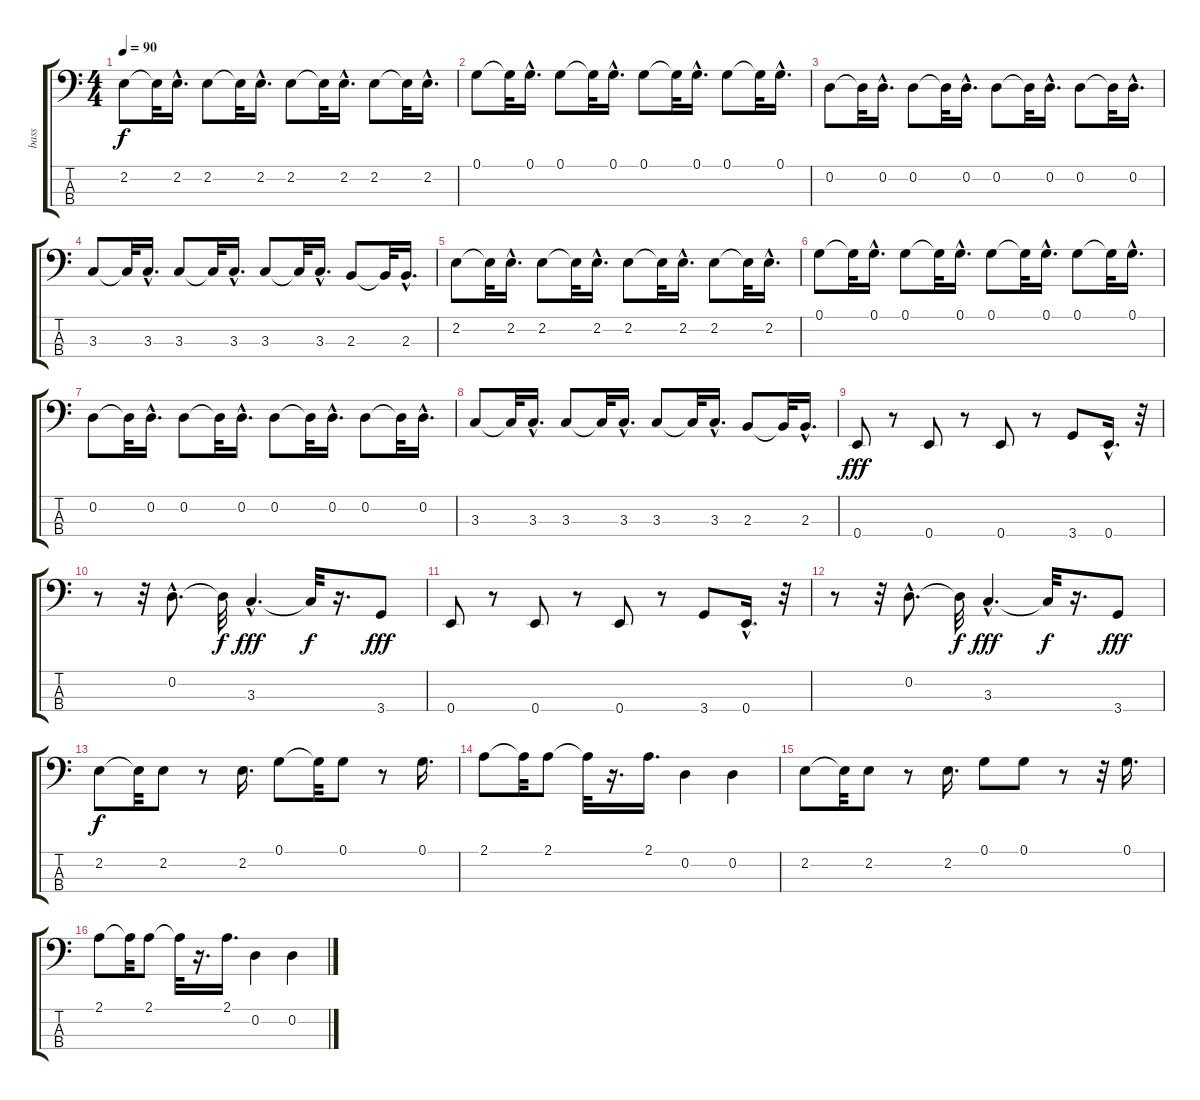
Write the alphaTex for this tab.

\track ("bass" "bass") {instrument electricbasspick}
\staff {score tabs}
\tuning (G2 D2 A1 E1) {hide}
\ts (4 4)
\tempo 90
\clef f4
\ks c
2.2.8{dy f} 2.2{t}.32 2.2{hac}.16{d} 2.2.8 2.2{t}.32 2.2{hac}.16{d} 2.2.8 2.2{t}.32 2.2{hac}.16{d} 2.2.8 2.2{t}.32 2.2{hac}.16{d} |
0.1.8 0.1{t}.32 0.1{hac}.16{d} 0.1.8 0.1{t}.32 0.1{hac}.16{d} 0.1.8 0.1{t}.32 0.1{hac}.16{d} 0.1.8 0.1{t}.32 0.1{hac}.16{d} |
0.2.8 0.2{t}.32 0.2{hac}.16{d} 0.2.8 0.2{t}.32 0.2{hac}.16{d} 0.2.8 0.2{t}.32 0.2{hac}.16{d} 0.2.8 0.2{t}.32 0.2{hac}.16{d} |
3.3.8 3.3{t}.32 3.3{hac}.16{d} 3.3.8 3.3{t}.32 3.3{hac}.16{d} 3.3.8 3.3{t}.32 3.3{hac}.16{d} 2.3.8 2.3{t}.32 2.3{hac}.16{d} |
2.2.8 2.2{t}.32 2.2{hac}.16{d} 2.2.8 2.2{t}.32 2.2{hac}.16{d} 2.2.8 2.2{t}.32 2.2{hac}.16{d} 2.2.8 2.2{t}.32 2.2{hac}.16{d} |
0.1.8 0.1{t}.32 0.1{hac}.16{d} 0.1.8 0.1{t}.32 0.1{hac}.16{d} 0.1.8 0.1{t}.32 0.1{hac}.16{d} 0.1.8 0.1{t}.32 0.1{hac}.16{d} |
0.2.8 0.2{t}.32 0.2{hac}.16{d} 0.2.8 0.2{t}.32 0.2{hac}.16{d} 0.2.8 0.2{t}.32 0.2{hac}.16{d} 0.2.8 0.2{t}.32 0.2{hac}.16{d} |
3.3.8 3.3{t}.32 3.3{hac}.16{d} 3.3.8 3.3{t}.32 3.3{hac}.16{d} 3.3.8 3.3{t}.32 3.3{hac}.16{d} 2.3.8 2.3{t}.32 2.3{hac}.16{d} |
0.4.8{dy fff} r.8 0.4.8 r.8 0.4.8 r.8 3.4.8 0.4{hac}.16{d} r.32 |
r.8 r.32 0.2{hac}.8{d} 0.2{t}.32{dy f} 3.3{hac}.4{d dy fff} 3.3{t}.32{dy f} r.16{d} 3.4.8{dy fff} |
0.4.8 r.8 0.4.8 r.8 0.4.8 r.8 3.4.8 0.4{hac}.16{d} r.32 |
r.8 r.32 0.2{hac}.8{d} 0.2{t}.32{dy f} 3.3{hac}.4{d dy fff} 3.3{t}.32{dy f} r.16{d} 3.4.8{dy fff} |
2.2.8{dy f} 2.2{t}.32 2.2.8 r.8 2.2.16{d} 0.1.8 0.1{t}.32 0.1.8 r.8 0.1.16{d} |
2.1.8 2.1{t}.32 2.1.8 2.1{t}.32 r.16{d} 2.1.16{d} 0.2.4 0.2.4 |
2.2.8 2.2{t}.32 2.2.8 r.8 2.2.16{d} 0.1.8 0.1.8 r.8 r.32 0.1.16{d} |
2.1.8 2.1{t}.32 2.1.8 2.1{t}.32 r.16{d} 2.1.16{d} 0.2.4 0.2.4
